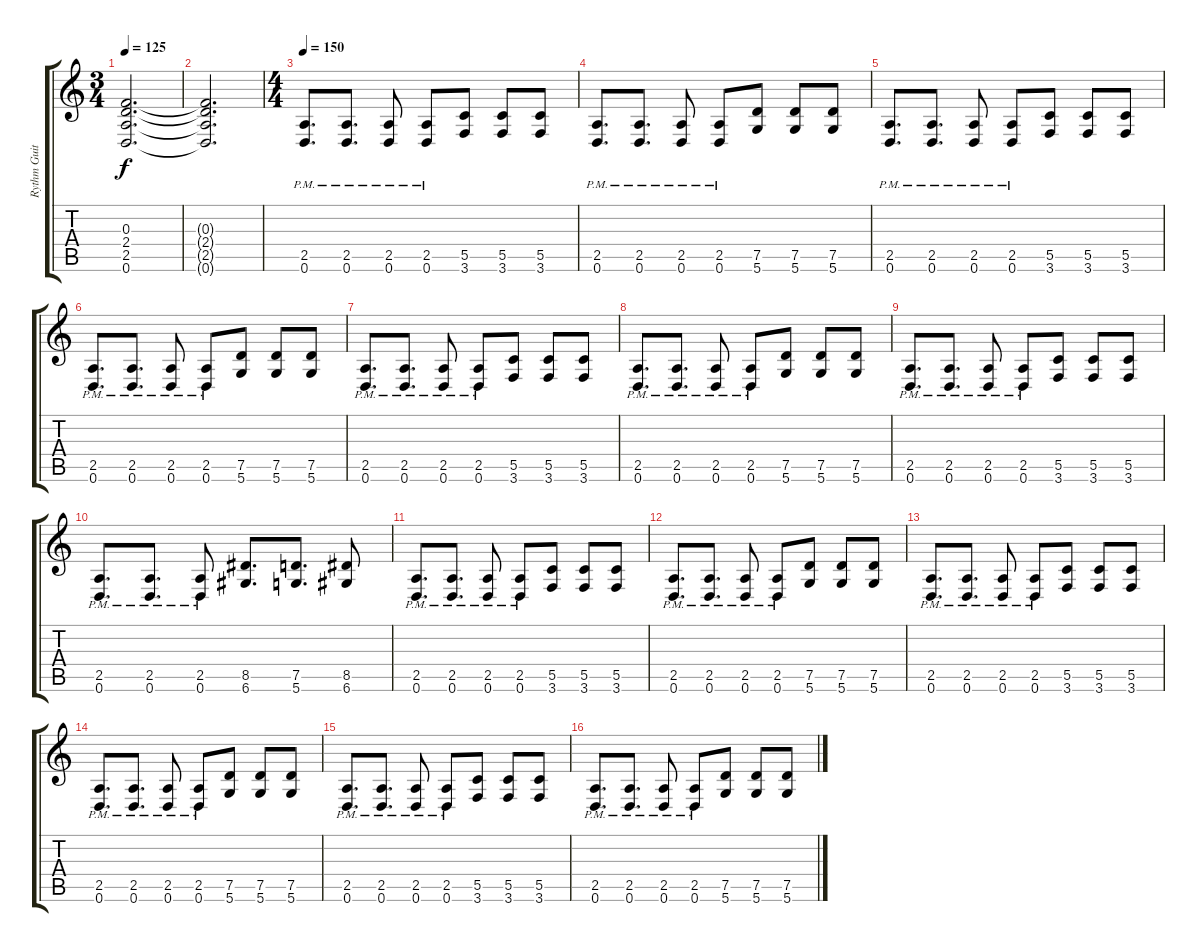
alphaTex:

\track ("Rythm Guitar 2" "Rythm Guit") {instrument distortionguitar}
\staff {score tabs}
\tuning (D4 A3 F3 C3 G2 D2) {hide}
\ts (3 4)
\tempo 125
\clef g2
\ks c
(0.3 2.4 2.5 0.6).2{d dy f} |
(0.3{t} 2.4{t} 2.5{t} 0.6{t}).2{d} |
\ts (4 4)
\tempo 150
(2.5{pm} 0.6{pm}).8{d} (2.5{pm} 0.6{pm}).8{d} (2.5{pm} 0.6{pm}).8 (2.5{pm} 0.6{pm}).8 (5.5 3.6).8 (5.5 3.6).8 (5.5 3.6).8 |
(2.5{pm} 0.6{pm}).8{d} (2.5{pm} 0.6{pm}).8{d} (2.5{pm} 0.6{pm}).8 (2.5{pm} 0.6{pm}).8 (7.5 5.6).8 (7.5 5.6).8 (7.5 5.6).8 |
(2.5{pm} 0.6{pm}).8{d} (2.5{pm} 0.6{pm}).8{d} (2.5{pm} 0.6{pm}).8 (2.5{pm} 0.6{pm}).8 (5.5 3.6).8 (5.5 3.6).8 (5.5 3.6).8 |
(2.5{pm} 0.6{pm}).8{d} (2.5{pm} 0.6{pm}).8{d} (2.5{pm} 0.6{pm}).8 (2.5{pm} 0.6{pm}).8 (7.5 5.6).8 (7.5 5.6).8 (7.5 5.6).8 |
(2.5{pm} 0.6{pm}).8{d} (2.5{pm} 0.6{pm}).8{d} (2.5{pm} 0.6{pm}).8 (2.5{pm} 0.6{pm}).8 (5.5 3.6).8 (5.5 3.6).8 (5.5 3.6).8 |
(2.5{pm} 0.6{pm}).8{d} (2.5{pm} 0.6{pm}).8{d} (2.5{pm} 0.6{pm}).8 (2.5{pm} 0.6{pm}).8 (7.5 5.6).8 (7.5 5.6).8 (7.5 5.6).8 |
(2.5{pm} 0.6{pm}).8{d} (2.5{pm} 0.6{pm}).8{d} (2.5{pm} 0.6{pm}).8 (2.5{pm} 0.6{pm}).8 (5.5 3.6).8 (5.5 3.6).8 (5.5 3.6).8 |
(2.5{pm} 0.6{pm}).8{d} (2.5{pm} 0.6{pm}).8{d} (2.5{pm} 0.6{pm}).8 (8.5 6.6).8{d} (7.5 5.6).8{d} (8.5 6.6).8 |
(2.5{pm} 0.6{pm}).8{d} (2.5{pm} 0.6{pm}).8{d} (2.5{pm} 0.6{pm}).8 (2.5{pm} 0.6{pm}).8 (5.5 3.6).8 (5.5 3.6).8 (5.5 3.6).8 |
(2.5{pm} 0.6{pm}).8{d} (2.5{pm} 0.6{pm}).8{d} (2.5{pm} 0.6{pm}).8 (2.5{pm} 0.6{pm}).8 (7.5 5.6).8 (7.5 5.6).8 (7.5 5.6).8 |
(2.5{pm} 0.6{pm}).8{d} (2.5{pm} 0.6{pm}).8{d} (2.5{pm} 0.6{pm}).8 (2.5{pm} 0.6{pm}).8 (5.5 3.6).8 (5.5 3.6).8 (5.5 3.6).8 |
(2.5{pm} 0.6{pm}).8{d} (2.5{pm} 0.6{pm}).8{d} (2.5{pm} 0.6{pm}).8 (2.5{pm} 0.6{pm}).8 (7.5 5.6).8 (7.5 5.6).8 (7.5 5.6).8 |
(2.5{pm} 0.6{pm}).8{d} (2.5{pm} 0.6{pm}).8{d} (2.5{pm} 0.6{pm}).8 (2.5{pm} 0.6{pm}).8 (5.5 3.6).8 (5.5 3.6).8 (5.5 3.6).8 |
(2.5{pm} 0.6{pm}).8{d} (2.5{pm} 0.6{pm}).8{d} (2.5{pm} 0.6{pm}).8 (2.5{pm} 0.6{pm}).8 (7.5 5.6).8 (7.5 5.6).8 (7.5 5.6).8
